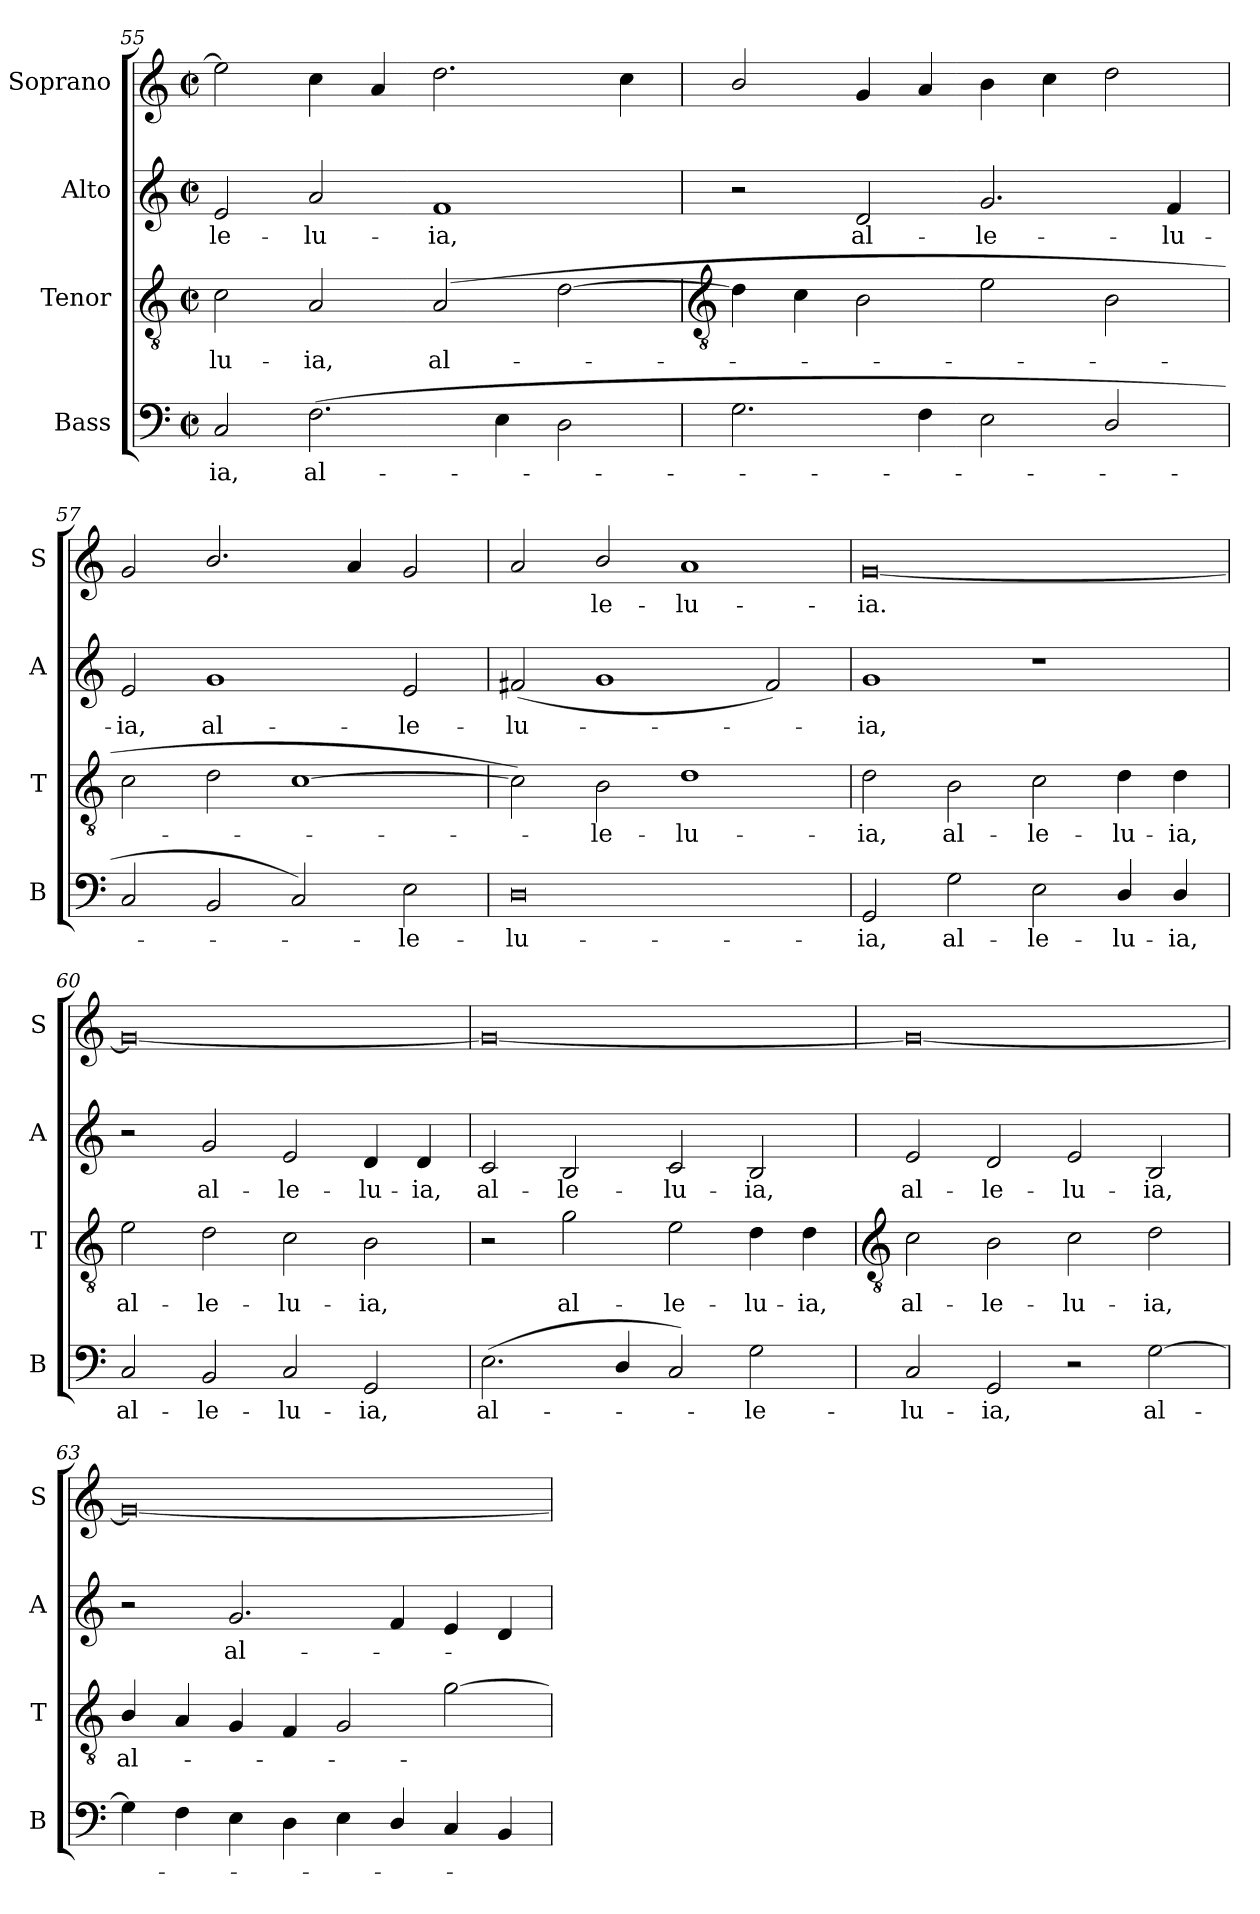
**kern	**text	**kern	**text	**kern	**text	**kern	**text
*part4	*part4	*part3	*part3	*part2	*part2	*part1	*part1
*staff4	*staff4	*staff3	*staff3	*staff2	*staff2	*staff1	*staff1
*I"Bass	*	*I"Tenor	*	*I"Alto	*	*I"Soprano	*
*I'B	*	*I'T	*	*I'A	*	*I'S	*
*clefF4	*	*clefGv2	*	*clefG2	*	*clefG2	*
*k[]	*	*k[]	*	*k[]	*	*k[]	*
*C:	*	*C:	*	*C:	*	*C:	*
*M4/2	*	*M4/2	*	*M4/2	*	*M4/2	*
*met(c|)	*	*met(c|)	*	*met(c|)	*	*met(c|)	*
=55	=55	=55	=55	=55	=55	=55	=55
!	!LO:LY:b	!	!LO:LY:b	!	!LO:LY:b	!	!
2C	-ia,	2c	-lu-	2e	-le-	2ee]	.
!	!LO:LY:b	!	!LO:LY:b	!	!LO:LY:b	!	!
(<2.F	al-	2A	-ia,	2a	-lu-	4cc	.
.	.	.	.	.	.	4a	.
!	!	!	!LO:LY:b	!	!LO:LY:b	!	!
.	.	(>2A	al-	1f	-ia,	2.dd	.
4E	.	.	.	.	.	.	.
2D	.	[2d	.	.	.	.	.
.	.	.	.	.	.	4cc	.
!!LO:LB:g=z
=56	=56	=56	=56	=56	=56	=56	=56
*	*	*clefGv2	*	*	*	*	*
2.G	.	4d]	.	2r	.	2b/	.
.	.	4c	.	.	.	.	.
!	!	!	!	!	!LO:LY:b	!	!
.	.	2B	.	2d	al-	4g	.
4F	.	.	.	.	.	4a	.
!	!	!	!	!	!LO:LY:b	!	!
2E	.	2e	.	2.g	-le-	4b	.
.	.	.	.	.	.	4cc	.
2D/	.	2B	.	.	.	2dd	.
!	!	!	!	!	!LO:LY:b	!	!
.	.	.	.	4f	-lu-	.	.
=57	=57	=57	=57	=57	=57	=57	=57
!	!	!	!	!	!LO:LY:b	!	!
2C	.	2c	.	2e	-ia,	2g	.
!	!	!	!	!	!LO:LY:b	!	!
2BB	.	2d	.	1g	al-	2.b/	.
2C)	.	[1c	.	.	.	.	.
.	.	.	.	.	.	4a	.
!	!LO:LY:b	!	!	!	!LO:LY:b	!	!
2E	le-	.	.	2e	-le-	2g	.
=58	=58	=58	=58	=58	=58	=58	=58
!	!LO:LY:b	!	!	!	!LO:LY:b	!	!
0D	-lu-	2c])	.	(<2f#X	-lu-	2a	.
!	!	!	!LO:LY:b	!	!	!	!LO:LY:b
.	.	2B	le-	1g	.	2b/	le-
!	!	!	!LO:LY:b	!	!	!	!LO:LY:b
.	.	1d	-lu-	.	.	1a	-lu-
.	.	.	.	2f#)	.	.	.
=59	=59	=59	=59	=59	=59	=59	=59
!	!LO:LY:b	!	!LO:LY:b	!	!LO:LY:b	!	!LO:LY:b
2GG	-ia,	2d	-ia,	1g	ia,	[0g	-ia.
!	!LO:LY:b	!	!LO:LY:b	!	!	!	!
2G	al-	2B	al-	.	.	.	.
!	!LO:LY:b	!	!LO:LY:b	!	!	!	!
2E	-le-	2c	-le-	1r	.	.	.
!	!LO:LY:b	!	!LO:LY:b	!	!	!	!
4D/	-lu-	4d	-lu-	.	.	.	.
!	!LO:LY:b	!	!LO:LY:b	!	!	!	!
4D/	-ia,	4d	-ia,	.	.	.	.
=60	=60	=60	=60	=60	=60	=60	=60
!	!LO:LY:b	!	!LO:LY:b	!	!	!	!
2C	al-	2e	al-	2r	.	0g_	.
!	!LO:LY:b	!	!LO:LY:b	!	!LO:LY:b	!	!
2BB	-le-	2d	-le-	2g	al-	.	.
!	!LO:LY:b	!	!LO:LY:b	!	!LO:LY:b	!	!
2C	-lu-	2c	-lu-	2e	-le-	.	.
!	!LO:LY:b	!	!LO:LY:b	!	!LO:LY:b	!	!
2GG	-ia,	2B	-ia,	4d	-lu-	.	.
!	!	!	!	!	!LO:LY:b	!	!
.	.	.	.	4d	-ia,	.	.
=61	=61	=61	=61	=61	=61	=61	=61
!	!LO:LY:b	!	!	!	!LO:LY:b	!	!
(<2.E	al-	2r	.	2c	al-	0g_	.
!	!	!	!LO:LY:b	!	!LO:LY:b	!	!
.	.	2g	al-	2B	-le-	.	.
4D/	.	.	.	.	.	.	.
!	!	!	!LO:LY:b	!	!LO:LY:b	!	!
2C)	.	2e	-le-	2c	-lu-	.	.
!	!LO:LY:b	!	!LO:LY:b	!	!LO:LY:b	!	!
2G	le-	4d	-lu-	2B	-ia,	.	.
!	!	!	!LO:LY:b	!	!	!	!
.	.	4d	-ia,	.	.	.	.
!!LO:LB:g=z
=62	=62	=62	=62	=62	=62	=62	=62
*	*	*clefGv2	*	*	*	*	*
!	!LO:LY:b	!	!LO:LY:b	!	!LO:LY:b	!	!
2C	-lu-	2c	al-	2e	al-	0g_	.
!	!LO:LY:b	!	!LO:LY:b	!	!LO:LY:b	!	!
2GG	-ia,	2B	-le-	2d	-le-	.	.
!	!	!	!LO:LY:b	!	!LO:LY:b	!	!
2r	.	2c	-lu-	2e	-lu-	.	.
!	!LO:LY:b	!	!LO:LY:b	!	!LO:LY:b	!	!
[2G	al-	2d	-ia,	2B	-ia,	.	.
=63	=63	=63	=63	=63	=63	=63	=63
!	!	!	!LO:LY:b	!	!	!	!
4G]	.	4B/	al-	2r	.	0g_	.
4F	.	4A	.	.	.	.	.
!	!	!	!	!	!LO:LY:b	!	!
4E	.	4G	.	2.g	al-	.	.
4D	.	4F	.	.	.	.	.
4E	.	2G	.	.	.	.	.
4D/	.	.	.	4f	.	.	.
4C	.	[2g	.	4e	.	.	.
4BB	.	.	.	4d	.	.	.
=	=	=	=	=	=	=	=
*-	*-	*-	*-	*-	*-	*-	*-
